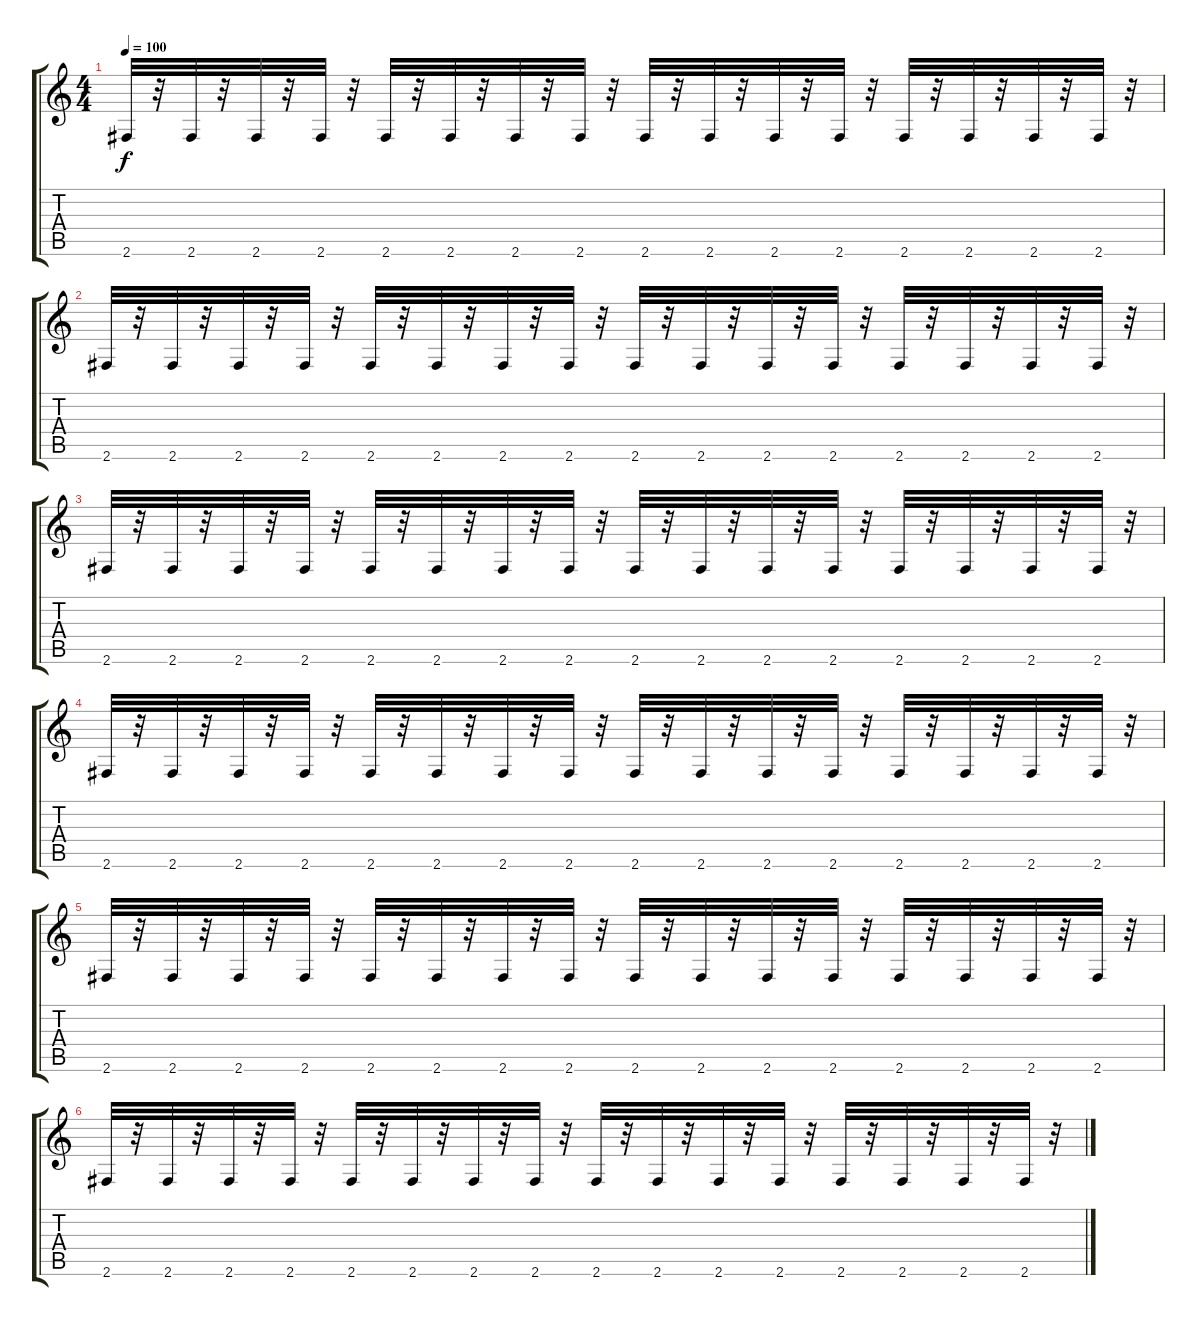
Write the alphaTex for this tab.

\track "" {instrument acousticguitarnylon}
\staff {score tabs}
\tuning (E4 B3 G3 D3 A2 E2) {hide}
\ts (4 4)
\tempo 100
\clef g2
\ks c
2.6.32{dy f} r.32 2.6.32 r.32 2.6.32 r.32 2.6.32 r.32 2.6.32 r.32 2.6.32 r.32 2.6.32 r.32 2.6.32 r.32 2.6.32 r.32 2.6.32 r.32 2.6.32 r.32 2.6.32 r.32 2.6.32 r.32 2.6.32 r.32 2.6.32 r.32 2.6.32 r.32 |
2.6.32 r.32 2.6.32 r.32 2.6.32 r.32 2.6.32 r.32 2.6.32 r.32 2.6.32 r.32 2.6.32 r.32 2.6.32 r.32 2.6.32 r.32 2.6.32 r.32 2.6.32 r.32 2.6.32 r.32 2.6.32 r.32 2.6.32 r.32 2.6.32 r.32 2.6.32 r.32 |
2.6.32 r.32 2.6.32 r.32 2.6.32 r.32 2.6.32 r.32 2.6.32 r.32 2.6.32 r.32 2.6.32 r.32 2.6.32 r.32 2.6.32 r.32 2.6.32 r.32 2.6.32 r.32 2.6.32 r.32 2.6.32 r.32 2.6.32 r.32 2.6.32 r.32 2.6.32 r.32 |
2.6.32 r.32 2.6.32 r.32 2.6.32 r.32 2.6.32 r.32 2.6.32 r.32 2.6.32 r.32 2.6.32 r.32 2.6.32 r.32 2.6.32 r.32 2.6.32 r.32 2.6.32 r.32 2.6.32 r.32 2.6.32 r.32 2.6.32 r.32 2.6.32 r.32 2.6.32 r.32 |
2.6.32 r.32 2.6.32 r.32 2.6.32 r.32 2.6.32 r.32 2.6.32 r.32 2.6.32 r.32 2.6.32 r.32 2.6.32 r.32 2.6.32 r.32 2.6.32 r.32 2.6.32 r.32 2.6.32 r.32 2.6.32 r.32 2.6.32 r.32 2.6.32 r.32 2.6.32 r.32 |
2.6.32 r.32 2.6.32 r.32 2.6.32 r.32 2.6.32 r.32 2.6.32 r.32 2.6.32 r.32 2.6.32 r.32 2.6.32 r.32 2.6.32 r.32 2.6.32 r.32 2.6.32 r.32 2.6.32 r.32 2.6.32 r.32 2.6.32 r.32 2.6.32 r.32 2.6.32 r.32
